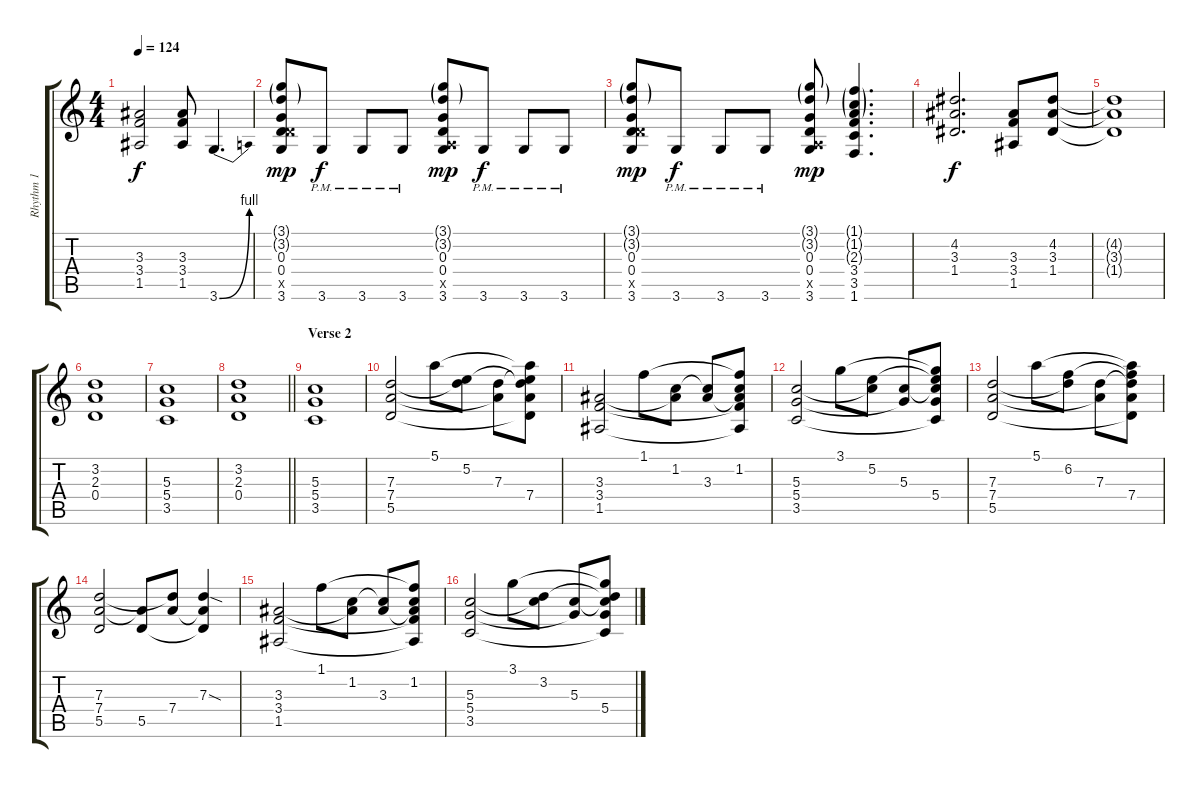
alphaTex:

\track ("Rhythm 1" "Rhythm 1") {instrument distortionguitar}
\staff {score tabs}
\tuning (E4 B3 G3 D3 A2 E2) {hide}
\ts (4 4)
\tempo 124
\clef g2
\ks c
(3.3 3.4 1.5).2{dy f} (3.3 3.4 1.5).8 3.6{be (bend 0 0 60 4)}.4{d} |
(3.1{g} 3.2{g} 0.3 0.4 5.5{x} 3.6).8{dy mp} 3.6{pm}.8{dy f} 3.6{pm}.8 3.6{pm}.8 (3.1{g} 3.2{g} 0.3 0.4 0.5{x} 3.6).8{dy mp} 3.6{pm}.8{dy f} 3.6{pm}.8 3.6{pm}.8 |
(3.1{g} 3.2{g} 0.3 0.4 5.5{x} 3.6).8{dy mp} 3.6{pm}.8{dy f} 3.6{pm}.8 3.6{pm}.8 (3.1{g} 3.2{g} 0.3 0.4 0.5{x} 3.6).8{dy mp} (1.1{g} 1.2{g} 2.3{g} 3.4 3.5 1.6).4{d} |
(4.2 3.3 1.4).2{d dy f} (3.3 3.4 1.5).8 (4.2 3.3 1.4).8 |
(4.2{t} 3.3{t} 1.4{t}).1 |
(3.2 2.3 0.4).1 |
(5.3 5.4 3.5).1 |
\barLineRight lightlight
(3.2 2.3 0.4).1 |
\section ("" "Verse 2")
(5.3 5.4 3.5).1 |
(7.3 7.4 5.5).2 5.1.8 (5.2 7.3{t}).8 (7.3 7.4{t}).8 (5.1{t} 5.2{t} 7.3{t} 7.4 5.5{t}).8 |
(3.3 3.4 1.5).2 1.1.8 (1.2 3.3{t}).8 (1.2{t} 3.3).8 (1.1{t} 1.2 3.3{t} 3.4{t} 1.5{t}).8 |
(5.3 5.4 3.5).2 3.1.8 (5.2 5.3{t}).8 (5.3 5.4{t}).8 (3.1{t} 5.2{t} 5.3{t} 5.4 3.5{t}).8 |
(7.3 7.4 5.5).2 5.1.8 (6.2 7.3{t}).8 (7.3 7.4{t}).8 (5.1{t} 6.2{t} 7.3{t} 7.4 5.5{t}).8 |
(7.3 7.4 5.5).2 (7.4{t} 5.5).8 (7.3{t} 7.4).8 (7.3{sod} 7.4{t} 5.5{t}).4 |
(3.3 3.4 1.5).2 1.1.8 (1.2 3.3{t}).8 (1.2{t} 3.3).8 (1.1{t} 1.2 3.3{t} 3.4{t} 1.5{t}).8 |
(5.3 5.4 3.5).2 3.1.8 (3.2 5.3{t}).8 (5.3 5.4{t}).8 (3.1{t} 3.2{t} 5.3{t} 5.4 3.5{t}).8
